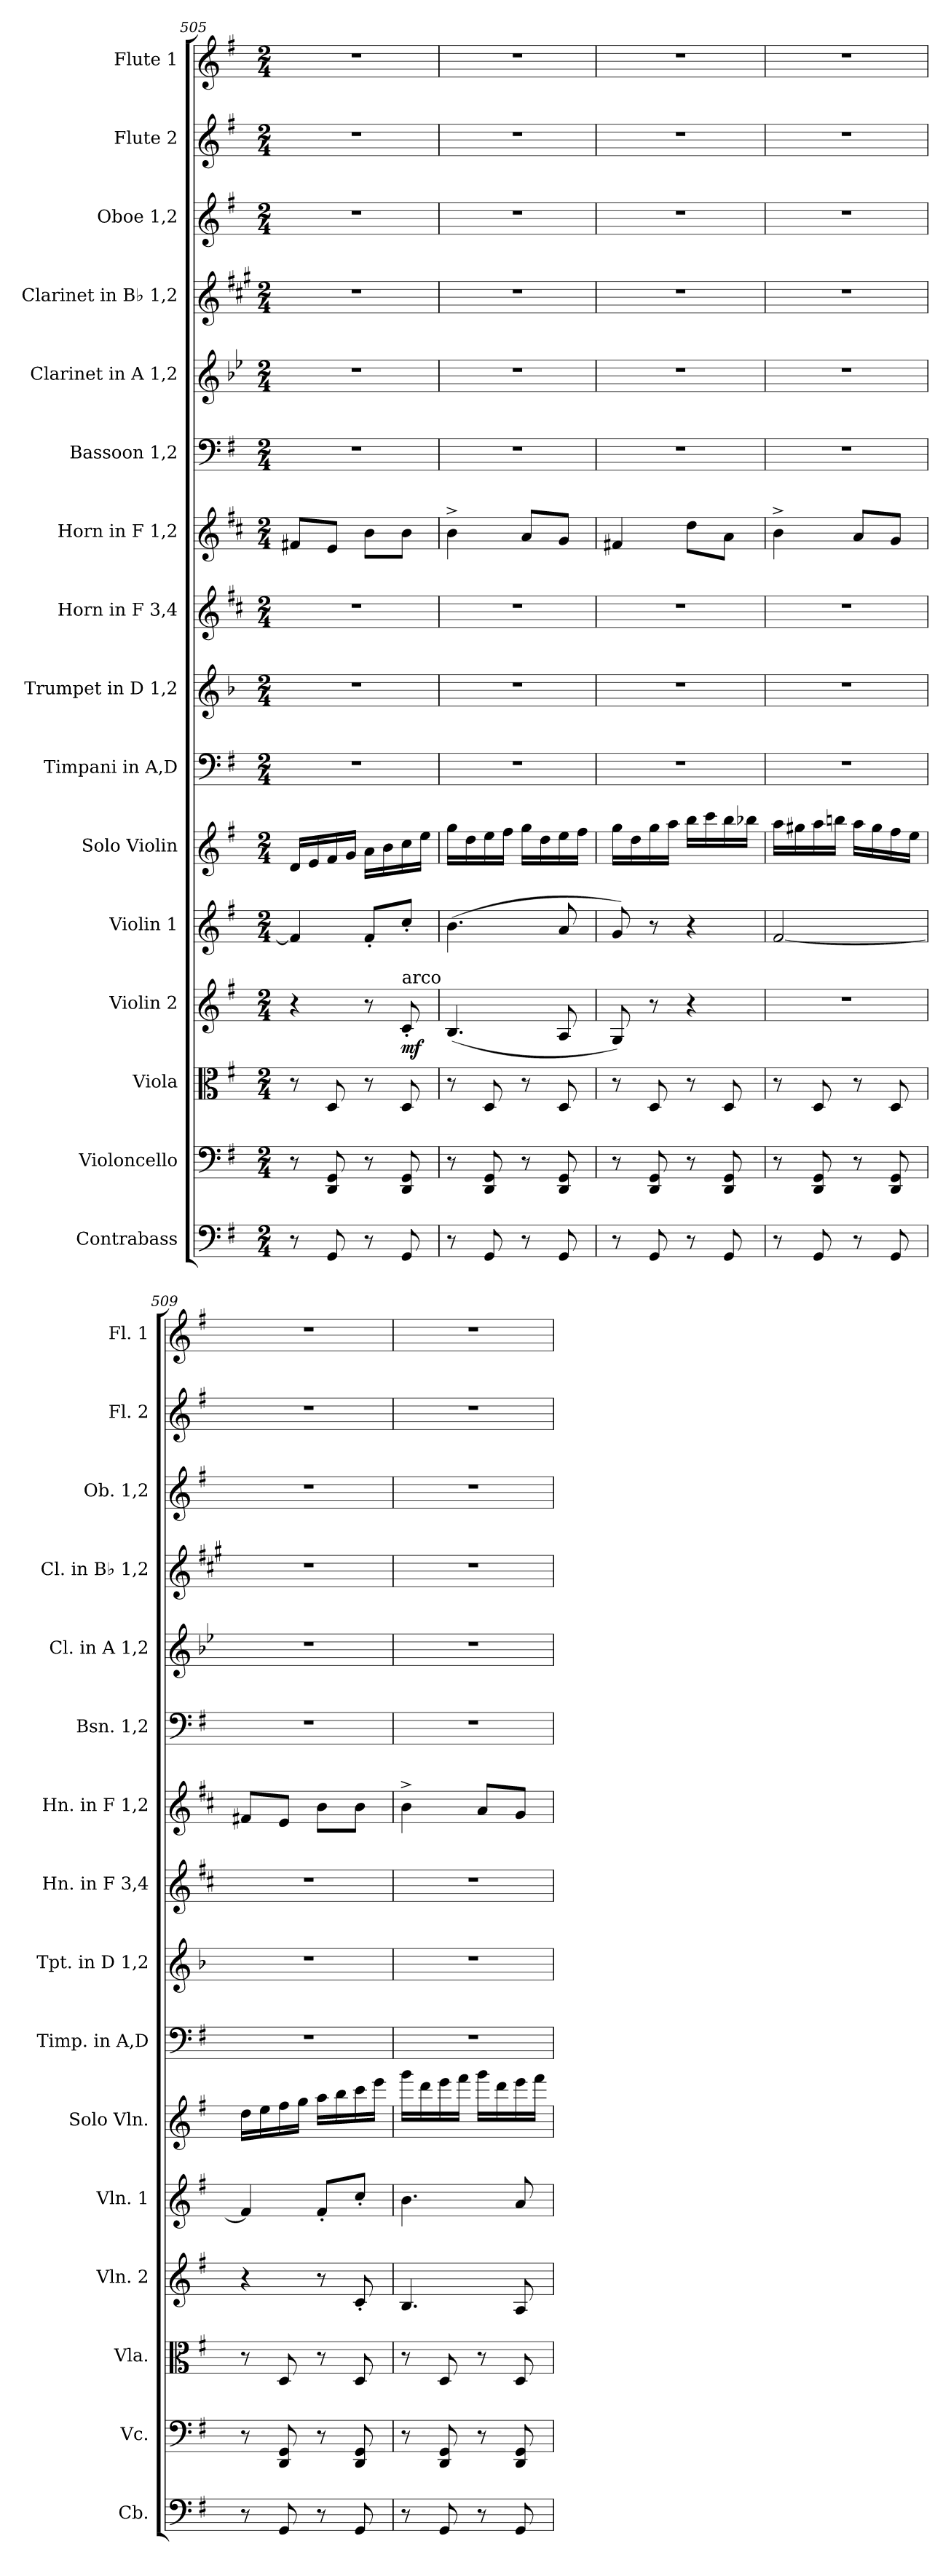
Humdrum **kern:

**kern	**kern	**kern	**kern	**dynam	**kern	**kern	**kern	**kern	**kern	**kern	**kern	**kern	**kern	**kern	**kern	**kern
*part16	*part15	*part14	*part13	*part13	*part12	*part11	*part10	*part9	*part8	*part7	*part6	*part5	*part4	*part3	*part2	*part1
*staff16	*staff15	*staff14	*staff13	*staff13	*staff12	*staff11	*staff10	*staff9	*staff8	*staff7	*staff6	*staff5	*staff4	*staff3	*staff2	*staff1
*I"Contrabass	*I"Violoncello	*I"Viola	*I"Violin 2	*	*I"Violin 1	*I"Solo Violin	*I"Timpani in A,D	*I"Trumpet in D 1,2	*I"Horn in F 3,4	*I"Horn in F 1,2	*I"Bassoon 1,2	*I"Clarinet in A 1,2	*I"Clarinet in B♭ 1,2	*I"Oboe 1,2	*I"Flute 2	*I"Flute 1
*I'Cb.	*I'Vc.	*I'Vla.	*I'Vln. 2	*	*I'Vln. 1	*I'Solo Vln.	*I'Timp. in A,D	*I'Tpt. in D 1,2	*I'Hn. in F 3,4	*I'Hn. in F 1,2	*I'Bsn. 1,2	*I'Cl. in A 1,2	*I'Cl. in B♭ 1,2	*I'Ob. 1,2	*I'Fl. 2	*I'Fl. 1
*clefF4	*clefF4	*clefC3	*clefG2	*	*clefG2	*clefG2	*clefF4	*clefG2	*clefG2	*clefG2	*clefF4	*clefG2	*clefG2	*clefG2	*clefG2	*clefG2
*ITrd7c12	*	*	*	*	*	*	*	*ITrd-1c-2	*ITrd4c7	*ITrd4c7	*	*ITrd2c3	*ITrd1c2	*	*	*
*k[f#]	*k[f#]	*k[f#]	*k[f#]	*	*k[f#]	*k[f#]	*k[f#]	*k[f#]	*k[f#]	*k[f#]	*k[f#]	*k[f#]	*k[f#]	*k[f#]	*k[f#]	*k[f#]
*M2/4	*M2/4	*M2/4	*M2/4	*	*M2/4	*M2/4	*M2/4	*M2/4	*M2/4	*M2/4	*M2/4	*M2/4	*M2/4	*M2/4	*M2/4	*M2/4
=505	=505	=505	=505	=505	=505	=505	=505	=505	=505	=505	=505	=505	=505	=505	=505	=505
8r	8r	8r	4r	.	4f#/]	16d/LL	2r	2r	2r	8Bn/L	2r	2r	2r	2r	2r	2r
.	.	.	.	.	.	16e/	.	.	.	.	.	.	.	.	.	.
8GGG/	8DD/ 8GG/	8D/	.	.	.	16f#/	.	.	.	8A/J	.	.	.	.	.	.
.	.	.	.	.	.	16g/JJ	.	.	.	.	.	.	.	.	.	.
8r	8r	8r	8r	.	8f#'/L	16a\LL	.	.	.	8e\L	.	.	.	.	.	.
.	.	.	.	.	.	16b\	.	.	.	.	.	.	.	.	.	.
!	!	!	!LO:TX:a:t=arco	!	!	!	!	!	!	!	!	!	!	!	!	!
!	!	!	!	!LO:DY:b	!	!	!	!	!	!	!	!	!	!	!	!
8GGG/	8DD/ 8GG/	8D/	8c'/	mf	8cc'/J	16cc\	.	.	.	8e\J	.	.	.	.	.	.
.	.	.	.	.	.	16ee\JJ	.	.	.	.	.	.	.	.	.	.
=506	=506	=506	=506	=506	=506	=506	=506	=506	=506	=506	=506	=506	=506	=506	=506	=506
8r	8r	8r	(<4.B/	.	(>4.b\	16gg\LL	2r	2r	2r	4e^\	2r	2r	2r	2r	2r	2r
.	.	.	.	.	.	16dd\	.	.	.	.	.	.	.	.	.	.
8GGG/	8DD/ 8GG/	8D/	.	.	.	16ee\	.	.	.	.	.	.	.	.	.	.
.	.	.	.	.	.	16ff#\JJ	.	.	.	.	.	.	.	.	.	.
8r	8r	8r	.	.	.	16gg\LL	.	.	.	8d/L	.	.	.	.	.	.
.	.	.	.	.	.	16dd\	.	.	.	.	.	.	.	.	.	.
8GGG/	8DD/ 8GG/	8D/	8A/	.	8a/	16ee\	.	.	.	8c/J	.	.	.	.	.	.
.	.	.	.	.	.	16ff#\JJ	.	.	.	.	.	.	.	.	.	.
!!LO:PB:g=z
=507	=507	=507	=507	=507	=507	=507	=507	=507	=507	=507	=507	=507	=507	=507	=507	=507
8r	8r	8r	8G/)	.	8g/)	16gg\LL	2r	2r	2r	4Bn/	2r	2r	2r	2r	2r	2r
.	.	.	.	.	.	16dd\	.	.	.	.	.	.	.	.	.	.
8GGG/	8DD/ 8GG/	8D/	8r	.	8r	16gg\	.	.	.	.	.	.	.	.	.	.
.	.	.	.	.	.	16aa\JJ	.	.	.	.	.	.	.	.	.	.
8r	8r	8r	4r	.	4r	16bb\LL	.	.	.	8g\L	.	.	.	.	.	.
.	.	.	.	.	.	16ccc\	.	.	.	.	.	.	.	.	.	.
8GGG/	8DD/ 8GG/	8D/	.	.	.	16bb\	.	.	.	8d\J	.	.	.	.	.	.
.	.	.	.	.	.	16bb-X\JJ	.	.	.	.	.	.	.	.	.	.
=508	=508	=508	=508	=508	=508	=508	=508	=508	=508	=508	=508	=508	=508	=508	=508	=508
8r	8r	8r	2r	.	[2f#/	16aa\LL	2r	2r	2r	4e^\	2r	2r	2r	2r	2r	2r
.	.	.	.	.	.	16gg#X\	.	.	.	.	.	.	.	.	.	.
8GGG/	8DD/ 8GG/	8D/	.	.	.	16aa\	.	.	.	.	.	.	.	.	.	.
.	.	.	.	.	.	16bbn\JJ	.	.	.	.	.	.	.	.	.	.
8r	8r	8r	.	.	.	16aa\LL	.	.	.	8d/L	.	.	.	.	.	.
.	.	.	.	.	.	16gg#\	.	.	.	.	.	.	.	.	.	.
8GGG/	8DD/ 8GG/	8D/	.	.	.	16ff#\	.	.	.	8c/J	.	.	.	.	.	.
.	.	.	.	.	.	16ee\JJ	.	.	.	.	.	.	.	.	.	.
=509	=509	=509	=509	=509	=509	=509	=509	=509	=509	=509	=509	=509	=509	=509	=509	=509
8r	8r	8r	4r	.	4f#/]	16dd\LL	2r	2r	2r	8Bn/L	2r	2r	2r	2r	2r	2r
.	.	.	.	.	.	16ee\	.	.	.	.	.	.	.	.	.	.
8GGG/	8DD/ 8GG/	8D/	.	.	.	16ff#\	.	.	.	8A/J	.	.	.	.	.	.
.	.	.	.	.	.	16gg\JJ	.	.	.	.	.	.	.	.	.	.
8r	8r	8r	8r	.	8f#'/L	16aa\LL	.	.	.	8e\L	.	.	.	.	.	.
.	.	.	.	.	.	16bb\	.	.	.	.	.	.	.	.	.	.
8GGG/	8DD/ 8GG/	8D/	8c'/	.	8cc'/J	16ccc\	.	.	.	8e\J	.	.	.	.	.	.
.	.	.	.	.	.	16eee\JJ	.	.	.	.	.	.	.	.	.	.
=510	=510	=510	=510	=510	=510	=510	=510	=510	=510	=510	=510	=510	=510	=510	=510	=510
*	*	*	*	*	*	*	*	*	*	*	*	*	*	*	*	*MM150
*	*	*	*	*	*	*	*	*	*	*	*	*	*	*	*	*^
*	*	*	*	*	*	*	*	*	*	*	*	*	*	*	*	*	*^
8r	8r	8r	4.B/	.	4.b\	16ggg\LL	2r	2r	2r	4e^\	2r	2r	2r	2r	2r	2r	8ryy	4ryy
.	.	.	.	.	.	16ddd\	.	.	.	.	.	.	.	.	.	.	.	.
*	*	*	*	*	*	*	*	*	*	*	*	*	*	*	*	*MM140	*	*
8GGG/	8DD/ 8GG/	8D/	.	.	.	16eee\	.	.	.	.	.	.	.	.	.	.	4.ryy	.
.	.	.	.	.	.	16fff#\JJ	.	.	.	.	.	.	.	.	.	.	.	.
*	*	*	*	*	*	*	*	*	*	*	*	*	*	*	*	*MM130	*	*
8r	8r	8r	.	.	.	16ggg\LL	.	.	.	8d/L	.	.	.	.	.	.	.	4ryy
.	.	.	.	.	.	16ddd\	.	.	.	.	.	.	.	.	.	.	.	.
8GGG/	8DD/ 8GG/	8D/	8A/	.	8a/	16eee\	.	.	.	8c/J	.	.	.	.	.	.	.	.
.	.	.	.	.	.	16fff#\JJ	.	.	.	.	.	.	.	.	.	.	.	.
*	*	*	*	*	*	*	*	*	*	*	*	*	*	*	*	*v	*v	*v
=	=	=	=	=	=	=	=	=	=	=	=	=	=	=	=	=
*-	*-	*-	*-	*-	*-	*-	*-	*-	*-	*-	*-	*-	*-	*-	*-	*-
